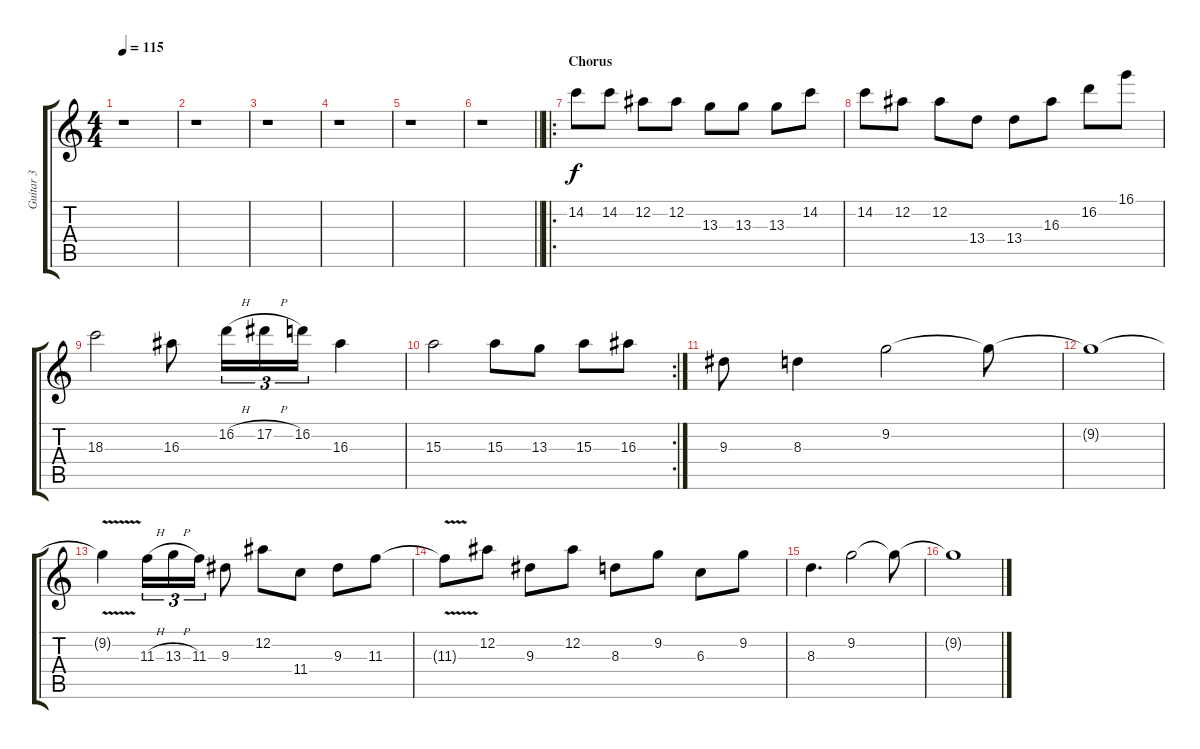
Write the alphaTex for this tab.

\track ("Guitar 3" "Guitar 3") {instrument distortionguitar}
\staff {score tabs}
\tuning (Eb4 Bb3 Gb3 Db3 Ab2 Eb2) {hide}
\ts (4 4)
\tempo 115
\clef g2
\ks c
r.1{dy f} |
r.1 |
r.1 |
r.1 |
r.1 |
\barLineRight lightlight
r.1 |
\ro
\section ("" "Chorus")
14.2.8 14.2.8 12.2.8 12.2.8 13.3.8 13.3.8 13.3.8 14.2.8 |
14.2.8 12.2.8 12.2.8 13.4.8 13.4.8 16.3.8 16.2.8 16.1.8 |
18.3.2 16.3.8 16.2{h}.16{tu (3 2)} 17.2{h}.16{tu (3 2)} 16.2.16{tu (3 2)} 16.3.4 |
\rc 2
15.3.2 15.3.8 13.3.8 15.3.8 16.3.8 |
9.3.8 8.3.4 9.2.2 9.2{t}.8 |
9.2{t}.1 |
9.2{v t}.4 11.3{h}.16{tu (3 2)} 13.3{h}.16{tu (3 2)} 11.3.16{tu (3 2)} 9.3.8 12.2.8 11.4.8 9.3.8 11.3.8 |
11.3{v t}.8 12.2.8 9.3.8 12.2.8 8.3.8 9.2.8 6.3.8 9.2.8 |
8.3.4{d} 9.2.2 9.2{t}.8 |
9.2{t}.1
